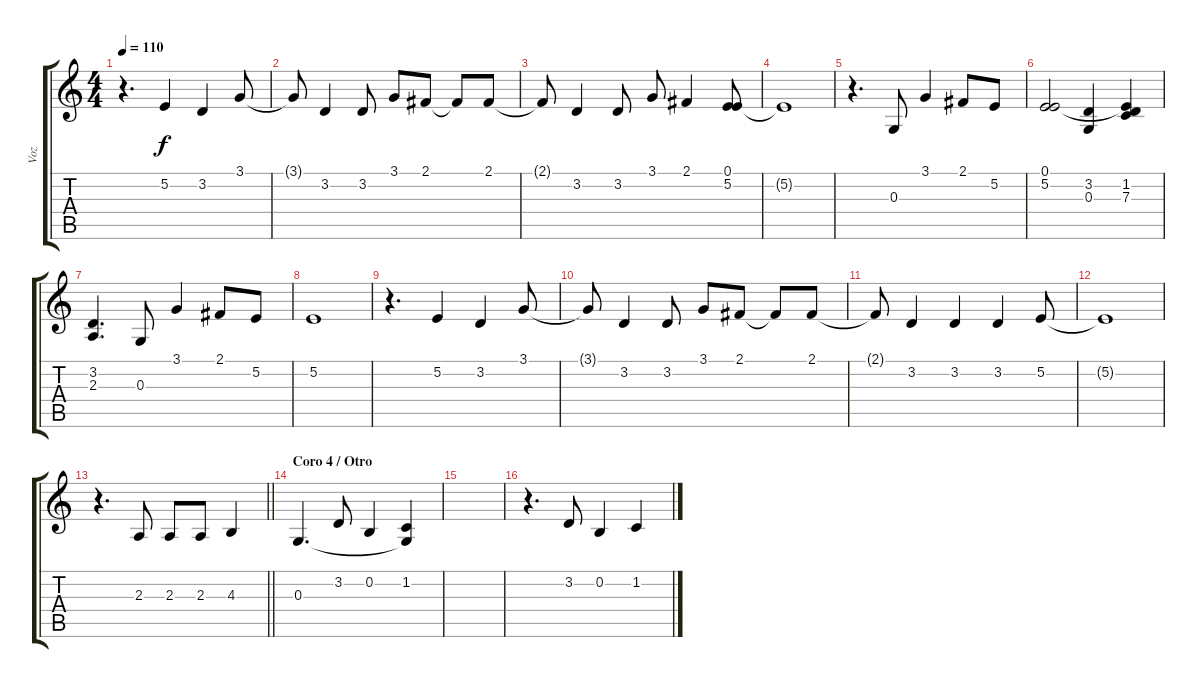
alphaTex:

\track ("Voz" "Voz") {instrument electricgrandpiano}
\staff {score tabs}
\tuning (E4 B3 G3 D3 A2 E2) {hide}
\ts (4 4)
\tempo 110
\clef g2
\ks c
r.4{d dy f} 5.2.4 3.2.4 3.1.8 |
3.1{t}.8 3.2.4 3.2.8 3.1.8 2.1.8 2.1{t}.8 2.1.8 |
2.1{t}.8 3.2.4 3.2.8 3.1.8 2.1.4 (0.1 5.2).8 |
5.2{t}.1 |
r.4{d} 0.3.8 3.1.4 2.1.8 5.2.8 |
(0.1 5.2).2 (3.2 0.3).4 (0.1{t} 1.2 7.3).4 |
(3.2 2.3).4{d} 0.3.8 3.1.4 2.1.8 5.2.8 |
5.2.1 |
r.4{d} 5.2.4 3.2.4 3.1.8 |
3.1{t}.8 3.2.4 3.2.8 3.1.8 2.1.8 2.1{t}.8 2.1.8 |
2.1{t}.8 3.2.4 3.2.4 3.2.4 5.2.8 |
5.2{t}.1 |
\barLineRight lightlight
r.4{d} 2.3.8 2.3.8 2.3.8 4.3.4 |
\section ("" "Coro 4 / Otro")
0.3.4{d} 3.2.8 0.2.4 (1.2 0.3{t}).4 |
|
r.4{d} 3.2.8 0.2.4 1.2.4
